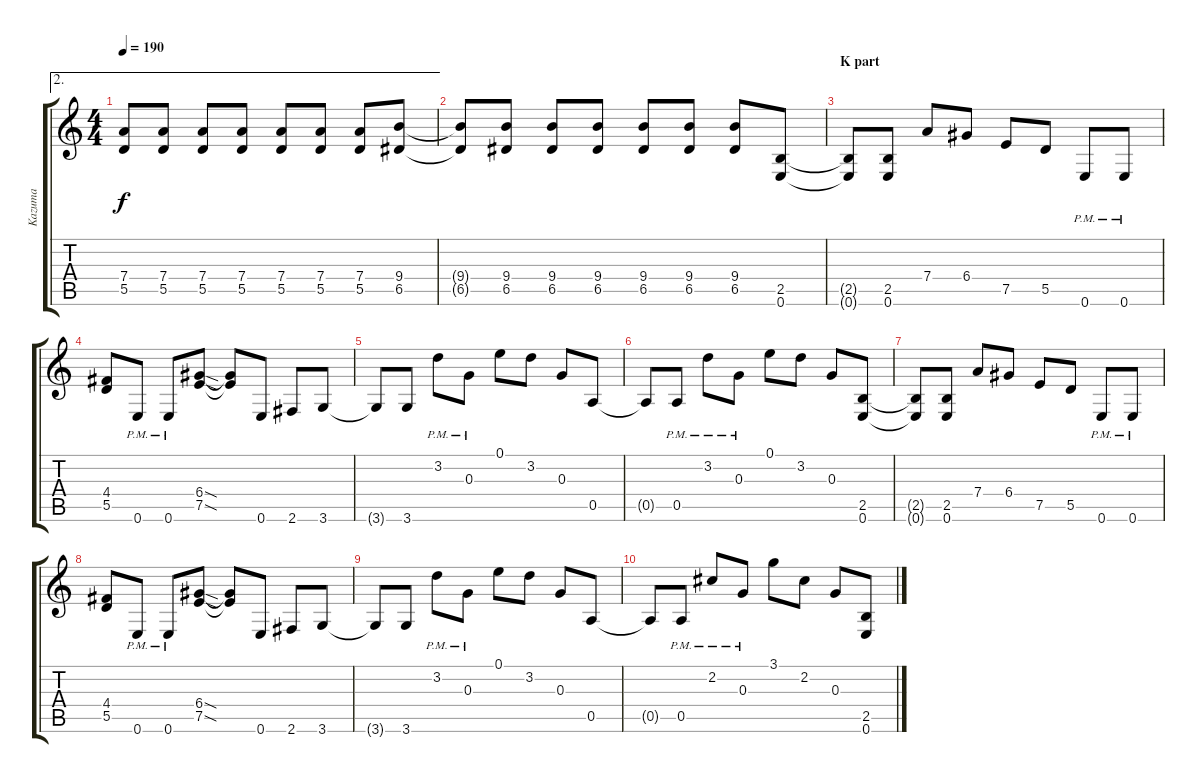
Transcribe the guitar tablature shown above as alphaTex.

\track ("Kazuma" "Kazuma") {instrument distortionguitar}
\staff {score tabs}
\tuning (E4 B3 G3 D3 A2 E2) {hide}
\ae 2
\ts (4 4)
\tempo 190
\clef g2
\ks c
(7.4 5.5).8{dy f} (7.4 5.5).8 (7.4 5.5).8 (7.4 5.5).8 (7.4 5.5).8 (7.4 5.5).8 (7.4 5.5).8 (9.4 6.5).8 |
(9.4{t} 6.5{t}).8 (9.4 6.5).8 (9.4 6.5).8 (9.4 6.5).8 (9.4 6.5).8 (9.4 6.5).8 (9.4 6.5).8 (2.5 0.6).8 |
\section ("" "K part")
(2.5{t} 0.6{t}).8 (2.5 0.6).8 7.4.8 6.4.8 7.5.8 5.5.8 0.6{pm}.8 0.6{pm}.8 |
(4.4 5.5).8 0.6{pm}.8 0.6{pm}.8 (6.4{sod} 7.5{sod}).8 (6.4{t} 7.5{t}).8 0.6.8 2.6.8 3.6.8 |
3.6{t}.8 3.6.8 3.2{pm}.8 0.3{pm}.8 0.1.8 3.2.8 0.3.8 0.5.8 |
0.5{t}.8 0.5{pm}.8 3.2{pm}.8 0.3{pm}.8 0.1.8 3.2.8 0.3.8 (2.5 0.6).8 |
(2.5{t} 0.6{t}).8 (2.5 0.6).8 7.4.8 6.4.8 7.5.8 5.5.8 0.6{pm}.8 0.6{pm}.8 |
(4.4 5.5).8 0.6{pm}.8 0.6{pm}.8 (6.4{sod} 7.5{sod}).8 (6.4{t} 7.5{t}).8 0.6.8 2.6.8 3.6.8 |
3.6{t}.8 3.6.8 3.2{pm}.8 0.3{pm}.8 0.1.8 3.2.8 0.3.8 0.5.8 |
0.5{t}.8 0.5{pm}.8 2.2{pm}.8 0.3{pm}.8 3.1.8 2.2.8 0.3.8 (2.5 0.6).8
